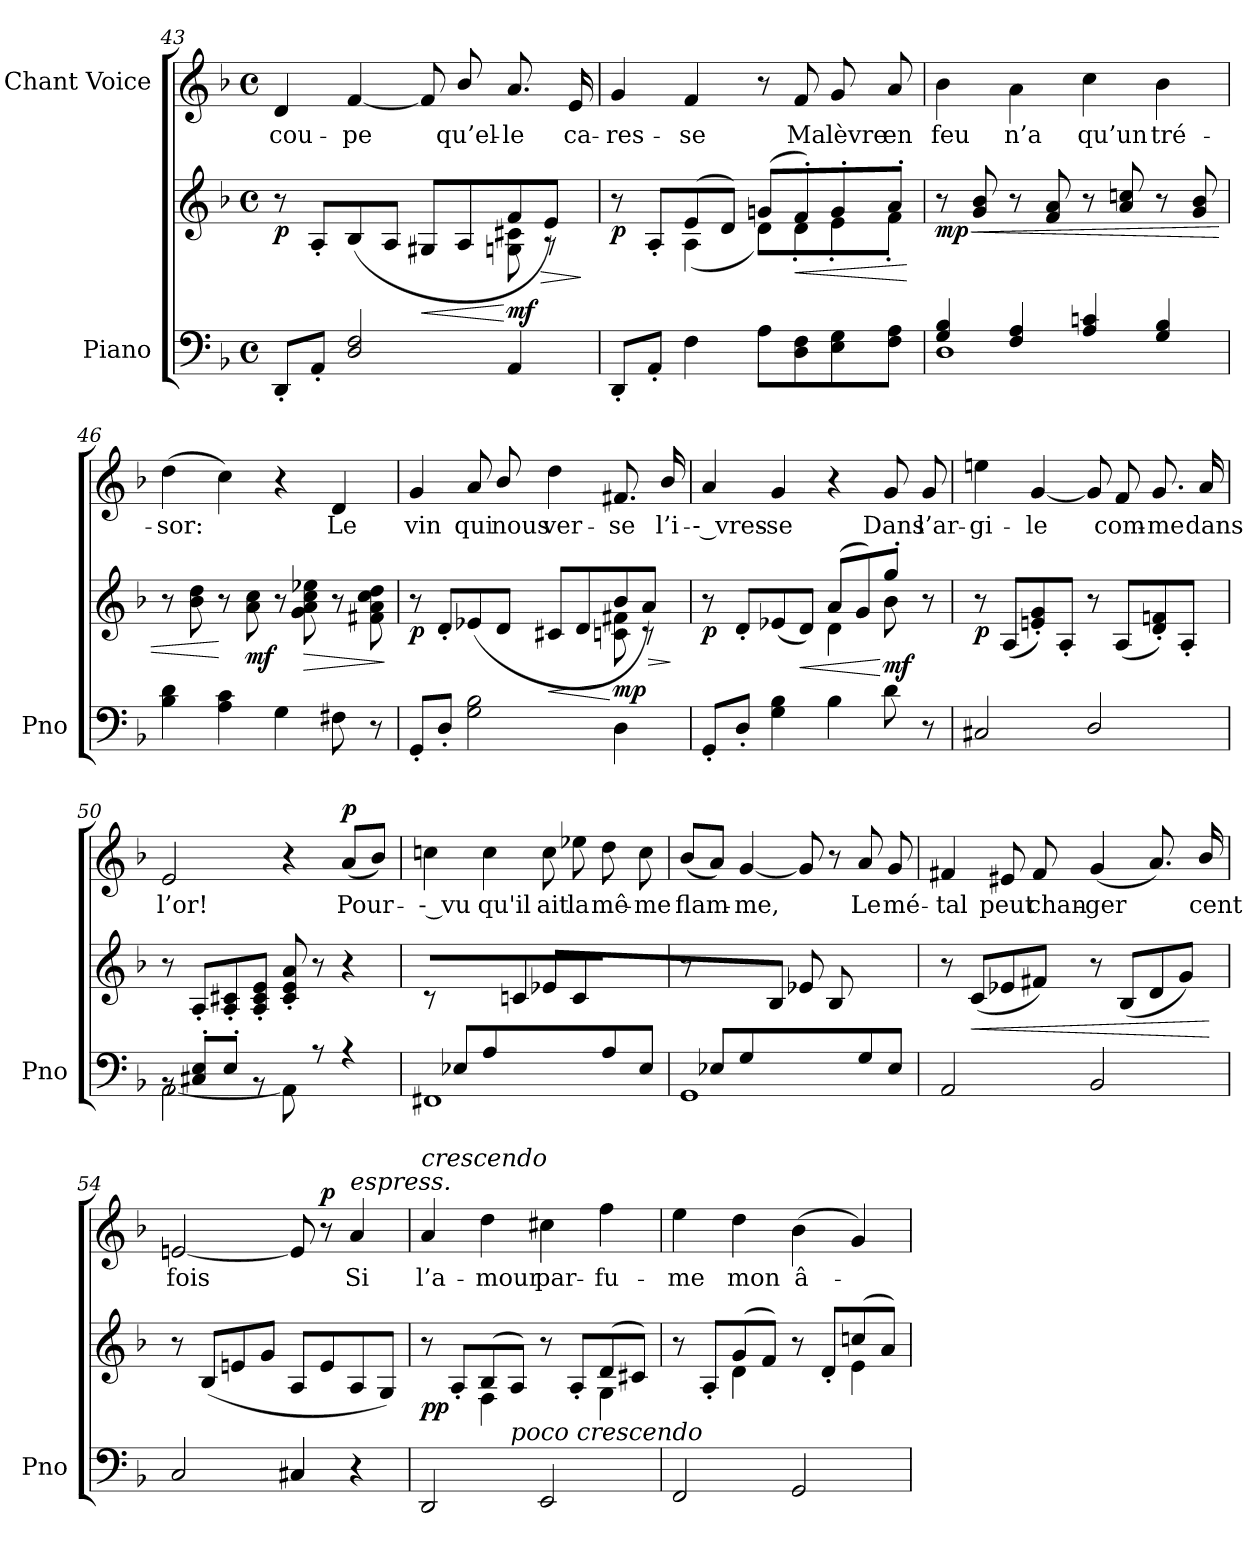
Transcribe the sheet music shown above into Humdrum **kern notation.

**kern	**kern	**dynam	**kern	**text	**dynam
*part2	*part2	*part2	*part1	*part1	*part1
*staff3	*staff2	*staff2/3	*staff1	*staff1	*staff1
*I"Piano	*	*	*I"Chant Voice	*	*
*I'Pno	*	*	*	*	*
*clefF4	*clefG2	*	*clefG2	*	*
*k[b-]	*k[b-]	*	*k[b-]	*	*
*M4/4	*M4/4	*	*M4/4	*	*
*met(c)	*met(c)	*	*met(c)	*	*
=43	=43	=43	=43	=43	=43
*	*^	*	*	*	*
!	!	!	!LO:DY:b	!	!LO:LY:b	!
8DD'/L	8r	2ryy	p	4d/	cou-	.
8AA'/J	8A'/L	.	.	.	.	.
!	!	!	!	!	!LO:LY:b	!
2D/ 2F/	(>8B-/	.	.	[4f/	-pe	.
.	8A/J	.	.	.	.	.
!	!	!	!LO:HP:b	!	!	!
.	8G#X/L	4ryy	<	8f/]	.	.
!	!	!	!	!	!LO:LY:b	!
.	8A/	.	.	8b-/	qu’el-	.
!	!	!	!LO:HP:n=1:b	!	!LO:LY:b	!
!	!	!	!LO:DY:n=1:b	!	!	!
4AA/	8f/	8Gn\ 8c#X\	[ > mf	8.a/	-le	.
.	8e/J)	8r	.	.	.	.
!	!	!	!	!	!LO:LY:b	!
.	.	.	.	16e/	ca-	.
*	*v	*v	*	*	*	*
.	.	]	.	.	.
=44	=44	=44	=44	=44	=44
*	*^	*	*	*	*
!	!	!	!LO:DY:b	!	!LO:LY:b	!
8DD'/L	8r	4ryy	p	4g/	-res-	.
8AA'/J	8A'/L	.	.	.	.	.
!	!	!	!	!	!LO:LY:b	!
4F\	(>8e/	(<4A\	.	4f/	-se	.
.	8d/J)	.	.	.	.	.
8A\L	(>8gn/L	8d\L)	.	8r	.	.
!	!	!	!LO:HP:b	!	!LO:LY:b	!
8D\ 8F\	8f'/)	8d'\	<	8f/	Ma	.
!	!	!	!	!	!LO:LY:b	!
8E\ 8G\	8g'/	8e'\	.	8g/	lèvre	.
!	!	!	!	!	!LO:LY:b	!
8F\ 8A\J	8a'/J	8f'\J	.	8a/	en	.
*	*v	*v	*	*	*	*
.	.	[	.	.	.
!!LO:LB:g=z
=45	=45	=45	=45	=45	=45
*^	*	*	*	*	*
!	!	!	!LO:HP:b	!	!LO:LY:b	!
!	!	!	!LO:DY:n=1:b	!	!	!
4G/ 4B-/	1D	8r	< mp	4b-\	feu	.
.	.	8g/ 8b-/	.	.	.	.
!	!	!	!	!	!LO:LY:b	!
4F/ 4A/	.	8r	.	4a\	n’a	.
.	.	8f/ 8a/	.	.	.	.
!	!	!	!	!	!LO:LY:b	!
4A/ 4cn/	.	8r	.	4cc\	qu’un	.
.	.	8a/ 8ccn/	.	.	.	.
!	!	!	!	!	!LO:LY:b	!
4G/ 4B-/	.	8r	.	4b-\	tré-	.
.	.	8g/ 8b-/	.	.	.	.
*v	*v	*	*	*	*	*
=46	=46	=46	=46	=46	=46
!	!	!	!	!LO:LY:b	!
4B-\ 4d\	8r	.	(>4dd\	-sor:	.
.	8b-\ 8dd\	.	.	.	.
4A\ 4c\	8r	[	4cc\)	.	.
!	!	!LO:DY:b	!	!	!
.	8a\ 8cc\	mf	.	.	.
4G\	8r	.	4r	.	.
!	!	!LO:HP:b	!	!	!
.	8g\ 8a\ 8cc\ 8ee-X\	>	.	.	.
!	!	!	!	!LO:LY:b	!
8F#X\	8r	.	4d/	Le	.
8r	8f#X\ 8a\ 8cc\ 8dd\	.	.	.	.
.	.	]	.	.	.
=47	=47	=47	=47	=47	=47
*	*^	*	*	*	*
!	!	!	!LO:DY:b	!	!LO:LY:b	!
8GG'/L	8r	2ryy	p	4g/	vin	.
8D'/J	8d'/L	.	.	.	.	.
!	!	!	!	!	!LO:LY:b	!
2G\ 2B-\	(>8e-X/	.	.	8a/	qui	.
!	!	!	!	!	!LO:LY:b	!
.	8d/J	.	.	8b-/	nous	.
!	!	!	!LO:HP:b	!	!LO:LY:b	!
.	8c#X/L	4ryy	<	4dd\	ver-	.
.	8d/	.	.	.	.	.
!	!	!	!LO:HP:n=1:b	!	!LO:LY:b	!
!	!	!	!LO:DY:n=1:b	!	!	!
4D\	8b-/	8cn\ 8f#X\	[ > mp	8.f#X/	-se	.
.	8a/J)	8r	.	.	.	.
!	!	!	!	!	!LO:LY:b	!
.	.	.	.	16b-/	l’i-	.
*	*v	*v	*	*	*	*
.	.	]	.	.	.
!!LO:PB:g=z
=48	=48	=48	=48	=48	=48
*	*^	*	*	*	*
!	!	!	!LO:DY:b	!	!LO:LY:b	!
8GG'/L	8r	2ryy	p	4a/	-- vres-	.
8D'/J	8d'/L	.	.	.	.	.
!	!	!	!	!	!LO:LY:b	!
4G\ 4B-\	(>8e-X/	.	.	4g/	-se	.
!	!	!	!LO:HP:b	!	!	!
.	8d/J)	.	<	.	.	.
4B-\	(>8a/L	4d\	.	4r	.	.
.	8g/)	.	.	.	.	.
!	!	!	!LO:DY:n=1:b	!	!LO:LY:b	!
8d\	8gg'/J	(8b-\	[ mf	8g/	Dans	.
!	!	!	!	!	!LO:LY:b	!
8r	8r	8ryy	.	8g/	l’ar-	.
=49	=49	=49	=49	=49	=49	=49
!	!	!	!LO:DY:b	!	!LO:LY:b	!
*	*v	*v	*	*	*	*
2C#X/	8r	p	4een\	-gi-	.
.	(<8A/L	.	.	.	.
!	!	!	!	!LO:LY:b	!
.	8en/' 8g/')	.	[4g/	-le	.
.	8A'/J	.	.	.	.
2D/	8r	.	8g/]	.	.
!	!	!	!	!LO:LY:b	!
.	(<8A/L	.	8f/	com-	.
!	!	!	!	!LO:LY:b	!
.	8d/' 8fn/')	.	8.g/	-me	.
.	8A'/J	.	.	.	.
!	!	!	!	!LO:LY:b	!
.	.	.	16a/	dans	.
=50	=50	=50	=50	=50	=50
*^	*	*	*	*	*
!	!	!	!	!	!LO:LY:b	!
8rBB	[2AA\	8r	.	2e/	l’or!	.
8C#X/' 8E/'L	.	8A'/L	.	.	.	.
8E'/J	.	8A/' 8c#X/'	.	.	.	.
8rBB	.	8A/' 8c#/' 8e/'J	.	.	.	.
2ryy	8AA\]	8c#/' 8e/' 8a/'	.	4r	.	.
.	8rA	8r	.	.	.	.
!	!	!	!	!	!LO:LY:b	!LO:DY:a
.	4rA	4r	.	(<8a/L	Pour-	p
.	.	.	.	8b-/J)	.	.
!!LO:LB:g=z
=51	=51	=51	=51	=51	=51	=51
!	!	!	!	!	!LO:LY:b	!
8ryy	1FF#X	8r	.	4ccn\	-- vu	.
8E-X/L	.	4ryy	.	.	.	.
!	!	!	!	!	!LO:LY:b	!
8A/	.	.	.	4cc\	qu'il	.
4.ryy	.	8cn/J	.	.	.	.
!	!	!	!	!	!LO:LY:b	!
.	.	8e-X/L	.	8cc\	ait	.
!	!	!	!	!	!LO:LY:b	!
.	.	8c/	.	8ee-X\	la	.
!	!	!	!	!	!LO:LY:b	!
8A/	.	4ryy	.	8dd\	mê-	.
!	!	!	!	!	!LO:LY:b	!
8E-/J	.	.	.	8cc\	-me	.
=52	=52	=52	=52	=52	=52	=52
!	!	!	!	!	!LO:LY:b	!
8ryy	1GG	8r	.	(<8b-/L	flam-	.
8E-X/L	.	4ryy	.	8a/J)	.	.
!	!	!	!	!	!LO:LY:b	!
8G/	.	.	.	[4g/	-me,	.
4.ryy	.	8B-/J	.	.	.	.
.	.	8e-X/L	.	8g/]	.	.
.	.	8B-/	.	8r	.	.
!	!	!	!	!	!LO:LY:b	!
8G/	.	4ryy	.	8a/	Le	.
!	!	!	!	!	!LO:LY:b	!
8E-/J	.	.	.	8g/	mé-	.
*v	*v	*	*	*	*	*
=53	=53	=53	=53	=53	=53
!	!	!	!	!LO:LY:b	!
2AA/	8r	.	4f#X/	-tal	.
!	!	!LO:HP:b	!	!	!
.	(<8c/L	<	.	.	.
!	!	!	!	!LO:LY:b	!
.	8e-X/	.	8e#X/	peut	.
!	!	!	!	!LO:LY:b	!
.	8f#X/J)	.	8f#/	chan-	.
!	!	!	!	!LO:LY:b	!
2BB-/	8r	.	(<4g/	-ger	.
.	(<8B-/L	.	.	.	.
.	8d/	.	8.a/)	.	.
.	8g/J)	.	.	.	.
!	!	!	!	!LO:LY:b	!
.	.	.	16b-/	cent	.
.	.	[	.	.	.
!!LO:LB:g=z
=54	=54	=54	=54	=54	=54
!	!	!	!	!LO:LY:b	!
2C/	8r	.	[2en/	fois	.
.	(<8B-/L	.	.	.	.
.	8en/	.	.	.	.
.	8g/J	.	.	.	.
4C#X/	8A/L	.	8e/]	.	.
!	!	!	!	!	!LO:DY:a
.	8e/	.	8r	.	p
!	!	!	!LO:TX:a:i:t=espress.	!	!
!	!	!	!	!LO:LY:b	!
4r	8A/	.	4a/	Si	.
.	8G/J)	.	.	.	.
=55	=55	=55	=55	=55	=55
*	*^	*	*	*	*
!	!	!	!	!LO:TX:a:i:t=crescendo	!	!
!	!	!	!LO:DY:b	!	!LO:LY:b	!
2DD/	8r	4ryy	pp	4a/	l’a-	.
.	8A'/L	.	.	.	.	.
!	!	!	!	!	!LO:LY:b	!
.	(>8B-/	4F\	.	4dd\	-mour	.
!	!LO:TX:b:i:t=poco crescendo	!	!	!	!	!
.	8A/J)	.	.	.	.	.
!	!	!	!	!	!LO:LY:b	!
2EE/	8r	4ryy	.	4cc#X\	par-	.
.	8A'/L	.	.	.	.	.
!	!	!	!	!	!LO:LY:b	!
.	(>8d/	4G\	.	4ff\	-fu-	.
.	8c#X/J)	.	.	.	.	.
=56	=56	=56	=56	=56	=56	=56
!	!	!	!	!	!LO:LY:b	!
2FF/	8r	4ryy	.	4ee\	-me	.
.	8A'/L	.	.	.	.	.
!	!	!	!	!	!LO:LY:b	!
.	(>8g/	4d\	.	4dd\	mon	.
.	8f/J)	.	.	.	.	.
!	!	!	!	!	!LO:LY:b	!
2GG/	8r	4ryy	.	(>4b-\	â-	.
.	8d'/L	.	.	.	.	.
.	(>8ccn/	4e\	.	4g/)	.	.
.	8a/J)	.	.	.	.	.
*	*v	*v	*	*	*	*
=	=	=	=	=	=
*-	*-	*-	*-	*-	*-
